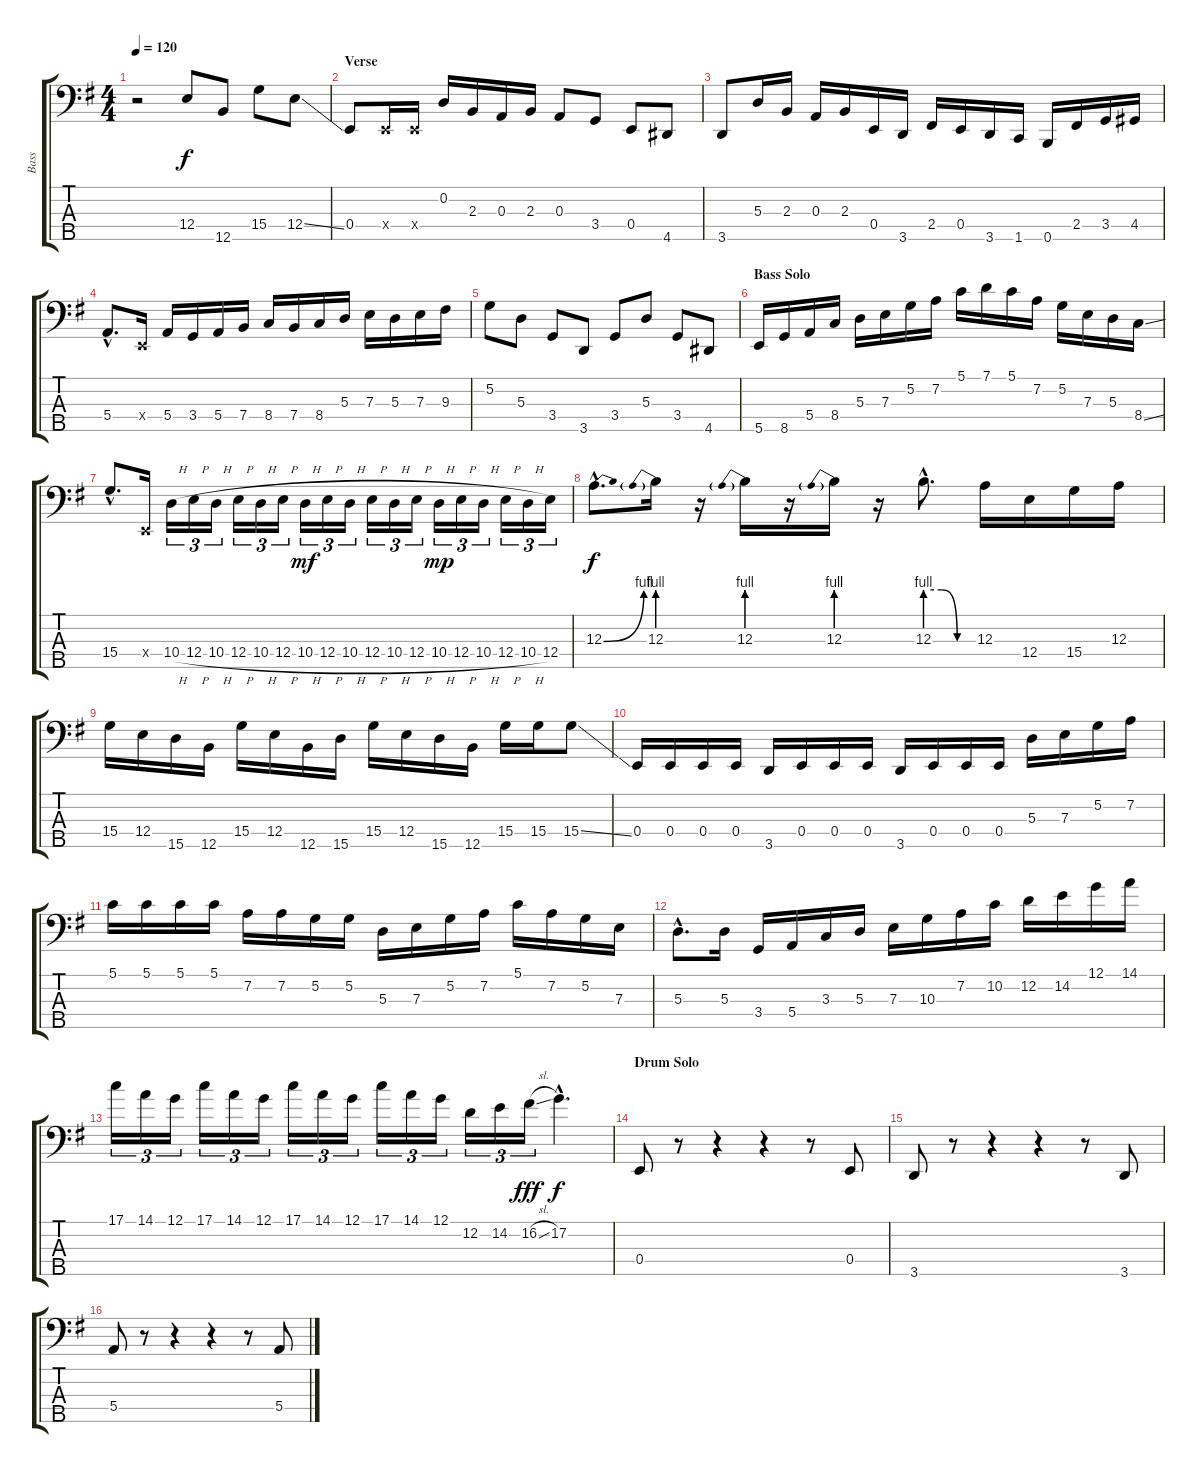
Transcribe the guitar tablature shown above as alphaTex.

\track ("Bass" "Bass") {instrument slapbass1}
\staff {score tabs}
\tuning (G2 D2 A1 E1 B0) {hide}
\ts (4 4)
\tempo 120
\clef f4
\ks eminor
r.2{dy f instrument slapbass1} 12.4.8 12.5.8 15.4.8 12.4{ss}.8 |
\section ("" "Verse")
0.4.8 0.4{x}.16 0.4{x}.16 0.2.16 2.3.16 0.3.16 2.3.16 0.3.8 3.4.8 0.4.8 4.5.8 |
3.5.8 5.3.16 2.3.16 0.3.16 2.3.16 0.4.16 3.5.16 2.4.16 0.4.16 3.5.16 1.5.16 0.5.16 2.4.16 3.4.16 4.4.16 |
5.4{hac}.8{d} 0.4{x}.16 5.4.16 3.4.16 5.4.16 7.4.16 8.4.16 7.4.16 8.4.16 5.3.16 7.3.16 5.3.16 7.3.16 9.3.16 |
5.2.8 5.3.8 3.4.8 3.5.8 3.4.8 5.3.8 3.4.8 4.5.8 |
\section ("" "Bass Solo")
5.5.16{volume 16} 8.5.16 5.4.16 8.4.16 5.3.16 7.3.16 5.2.16 7.2.16 5.1.16 7.1.16 5.1.16 7.2.16 5.2.16 7.3.16 5.3.16 8.4{ss}.16 |
15.4{hac}.8{d} 0.4{x}.16 10.4{h}.16{tu (3 2)} 12.4{h}.16{tu (3 2)} 10.4{h}.16{tu (3 2)} 12.4{h}.16{tu (3 2)} 10.4{h}.16{tu (3 2)} 12.4{h}.16{tu (3 2)} 10.4{h}.16{tu (3 2) dy mf} 12.4{h}.16{tu (3 2)} 10.4{h}.16{tu (3 2)} 12.4{h}.16{tu (3 2)} 10.4{h}.16{tu (3 2)} 12.4{h}.16{tu (3 2)} 10.4{h}.16{tu (3 2) dy mp} 12.4{h}.16{tu (3 2)} 10.4{h}.16{tu (3 2)} 12.4{h}.16{tu (3 2)} 10.4{h}.16{tu (3 2)} 12.4.16{tu (3 2)} |
12.3{be (bend 0 0 60 4) hac}.8{d dy f} 12.3{be (prebend 0 4 60 4)}.16 r.16 12.3{be (prebend 0 4 60 4)}.16 r.16 12.3{be (prebend 0 4 60 4)}.16 r.16 12.3{be (custom 0 4 20 4 40 0 60 0) hac}.8{d} 12.3.16 12.4.16 15.4.16 12.3.16 |
15.4.16 12.4.16 15.5.16 12.5.16 15.4.16 12.4.16 12.5.16 15.5.16 15.4.16 12.4.16 15.5.16 12.5.16 15.4.16 15.4.16 15.4{ss}.8 |
0.4.16 0.4.16 0.4.16 0.4.16 3.5.16 0.4.16 0.4.16 0.4.16 3.5.16 0.4.16 0.4.16 0.4.16 5.3.16 7.3.16 5.2.16 7.2.16 |
5.1.16 5.1.16 5.1.16 5.1.16 7.2.16 7.2.16 5.2.16 5.2.16 5.3.16 7.3.16 5.2.16 7.2.16 5.1.16 7.2.16 5.2.16 7.3.16 |
5.3{hac}.8{d} 5.3.16 3.4.16 5.4.16 3.3.16 5.3.16 7.3.16 10.3.16 7.2.16 10.2.16 12.2.16 14.2.16 12.1.16 14.1.16 |
17.1.16{tu (3 2)} 14.1.16{tu (3 2)} 12.1.16{tu (3 2)} 17.1.16{tu (3 2)} 14.1.16{tu (3 2)} 12.1.16{tu (3 2)} 17.1.16{tu (3 2)} 14.1.16{tu (3 2)} 12.1.16{tu (3 2)} 17.1.16{tu (3 2)} 14.1.16{tu (3 2)} 12.1.16{tu (3 2)} 12.2.16{tu (3 2)} 14.2.16{tu (3 2)} 16.2{sl}.16{tu (3 2) dy fff} 17.2{hac}.4{d dy f} |
\section ("" "Drum Solo")
0.4.8{volume 13} r.8 r.4 r.4 r.8 0.4.8 |
3.5.8 r.8 r.4 r.4 r.8 3.5.8 |
5.4.8 r.8 r.4 r.4 r.8 5.4.8
